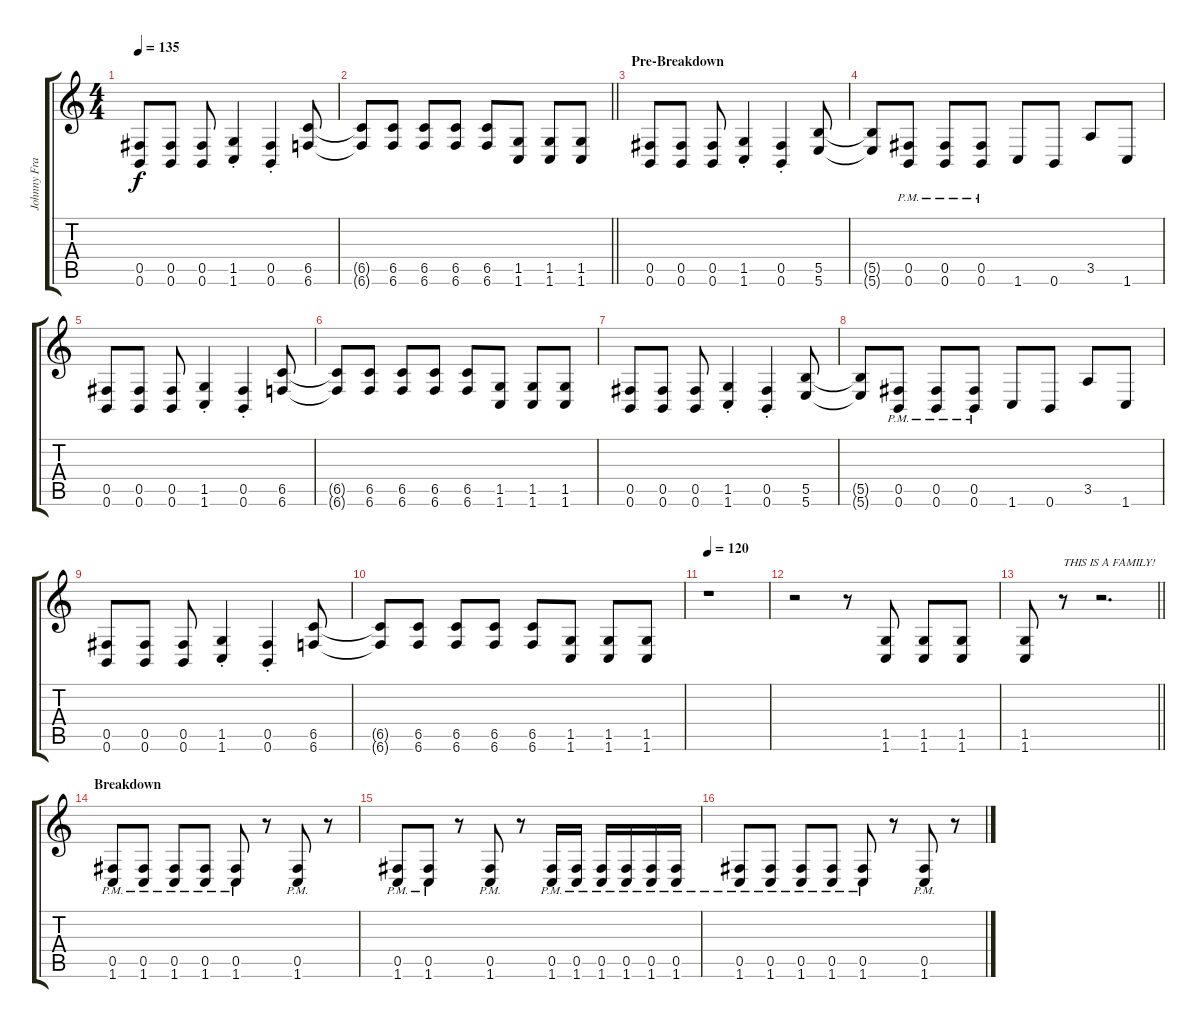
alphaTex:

\track ("Johnny Franck" "Johnny Fra") {instrument distortionguitar}
\staff {score tabs}
\tuning (Db4 Ab3 E3 B2 Gb2 B1) {hide}
\ts (4 4)
\tempo 135
\clef g2
\ks c
(0.5 0.6).8{dy f} (0.5 0.6).8 (0.5 0.6).8 (1.5{st} 1.6{st}).4 (0.5{st} 0.6{st}).4 (6.5 6.6).8 |
\barLineRight lightlight
(6.5{t} 6.6{t}).8 (6.5 6.6).8 (6.5 6.6).8 (6.5 6.6).8 (6.5 6.6).8 (1.5 1.6).8 (1.5 1.6).8 (1.5 1.6).8 |
\section ("" "Pre-Breakdown")
(0.5 0.6).8 (0.5 0.6).8 (0.5 0.6).8 (1.5{st} 1.6{st}).4 (0.5{st} 0.6{st}).4 (5.5 5.6).8 |
(5.5{t} 5.6{t}).8 (0.5 0.6{pm}).8 (0.5 0.6{pm}).8 (0.5 0.6{pm}).8 1.6.8 0.6.8 3.5.8 1.6.8 |
(0.5 0.6).8 (0.5 0.6).8 (0.5 0.6).8 (1.5{st} 1.6{st}).4 (0.5{st} 0.6{st}).4 (6.5 6.6).8 |
(6.5{t} 6.6{t}).8 (6.5 6.6).8 (6.5 6.6).8 (6.5 6.6).8 (6.5 6.6).8 (1.5 1.6).8 (1.5 1.6).8 (1.5 1.6).8 |
(0.5 0.6).8 (0.5 0.6).8 (0.5 0.6).8 (1.5{st} 1.6{st}).4 (0.5{st} 0.6{st}).4 (5.5 5.6).8 |
(5.5{t} 5.6{t}).8 (0.5 0.6{pm}).8 (0.5 0.6{pm}).8 (0.5 0.6{pm}).8 1.6.8 0.6.8 3.5.8 1.6.8 |
(0.5 0.6).8 (0.5 0.6).8 (0.5 0.6).8 (1.5{st} 1.6{st}).4 (0.5{st} 0.6{st}).4 (6.5 6.6).8 |
(6.5{t} 6.6{t}).8 (6.5 6.6).8 (6.5 6.6).8 (6.5 6.6).8 (6.5 6.6).8 (1.5 1.6).8 (1.5 1.6).8 (1.5 1.6).8 |
\tempo 120
r.1 |
r.2 r.8 (1.5 1.6).8 (1.5 1.6).8 (1.5 1.6).8 |
\barLineRight lightlight
(1.5 1.6).8 r.8{txt "THIS IS A FAMILY!"} r.2{d} |
\section ("" "Breakdown")
(0.5{pm} 1.6{pm}).8 (0.5{pm} 1.6{pm}).8 (0.5{pm} 1.6{pm}).8 (0.5{pm} 1.6{pm}).8 (0.5{pm} 1.6{pm}).8 r.8 (0.5{pm} 1.6{pm}).8 r.8 |
(0.5{pm} 1.6{pm}).8 (0.5{pm} 1.6{pm}).8 r.8 (0.5{pm} 1.6{pm}).8 r.8 (0.5{pm} 1.6{pm}).16 (0.5{pm} 1.6{pm}).16 (0.5{pm} 1.6{pm}).16 (0.5{pm} 1.6{pm}).16 (0.5{pm} 1.6{pm}).16 (0.5{pm} 1.6{pm}).16 |
(0.5{pm} 1.6{pm}).8 (0.5{pm} 1.6{pm}).8 (0.5{pm} 1.6{pm}).8 (0.5{pm} 1.6{pm}).8 (0.5{pm} 1.6{pm}).8 r.8 (0.5{pm} 1.6{pm}).8 r.8
